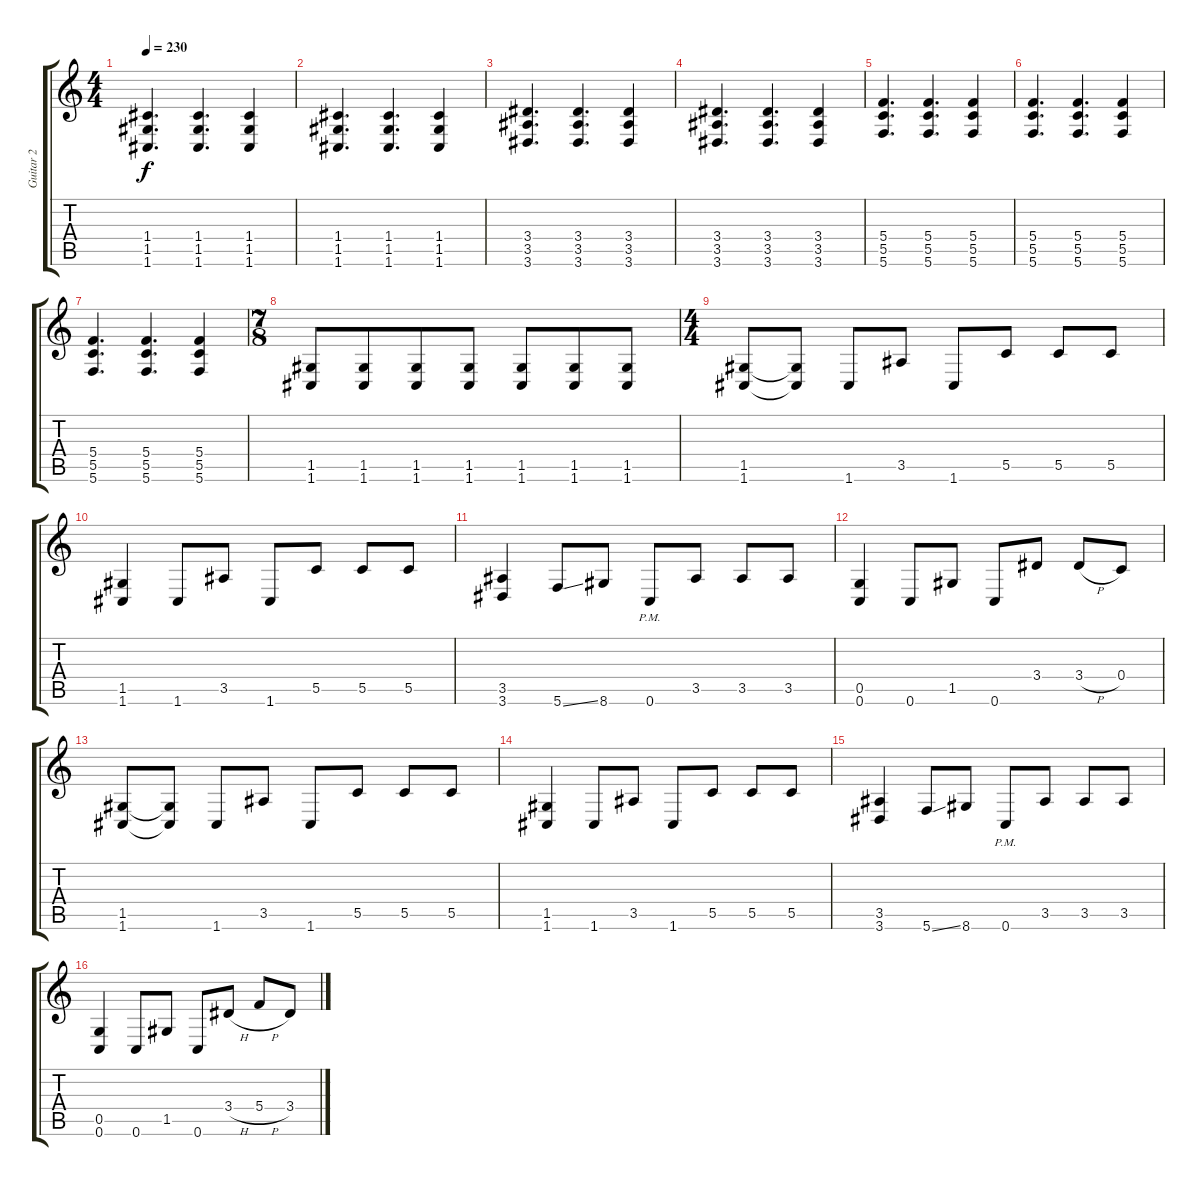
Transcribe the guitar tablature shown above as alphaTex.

\track ("Guitar 2" "Guitar 2") {instrument distortionguitar}
\staff {score tabs}
\tuning (D4 A3 F3 C3 G2 C2) {hide}
\ts (4 4)
\tempo 230
\clef g2
\ks c
(1.4 1.5 1.6).4{d dy f} (1.4 1.5 1.6).4{d} (1.4 1.5 1.6).4 |
(1.4 1.5 1.6).4{d} (1.4 1.5 1.6).4{d} (1.4 1.5 1.6).4 |
(3.4 3.5 3.6).4{d} (3.4 3.5 3.6).4{d} (3.4 3.5 3.6).4 |
(3.4 3.5 3.6).4{d} (3.4 3.5 3.6).4{d} (3.4 3.5 3.6).4 |
(5.4 5.5 5.6).4{d} (5.4 5.5 5.6).4{d} (5.4 5.5 5.6).4 |
(5.4 5.5 5.6).4{d} (5.4 5.5 5.6).4{d} (5.4 5.5 5.6).4 |
(5.4 5.5 5.6).4{d} (5.4 5.5 5.6).4{d} (5.4 5.5 5.6).4 |
\ts (7 8)
(1.5 1.6).8 (1.5 1.6).8 (1.5 1.6).8 (1.5 1.6).8 (1.5 1.6).8 (1.5 1.6).8 (1.5 1.6).8 |
\ts (4 4)
(1.5 1.6).8 (1.5{t} 1.6{t}).8 1.6.8 3.5.8 1.6.8 5.5.8 5.5.8 5.5.8 |
(1.5 1.6).4 1.6.8 3.5.8 1.6.8 5.5.8 5.5.8 5.5.8 |
(3.5 3.6).4 5.6{ss}.8 8.6.8 0.6{pm}.8 3.5.8 3.5.8 3.5.8 |
(0.5 0.6).4 0.6.8 1.5.8 0.6.8 3.4.8 3.4{h}.8 0.4.8 |
(1.5 1.6).8 (1.5{t} 1.6{t}).8 1.6.8 3.5.8 1.6.8 5.5.8 5.5.8 5.5.8 |
(1.5 1.6).4 1.6.8 3.5.8 1.6.8 5.5.8 5.5.8 5.5.8 |
(3.5 3.6).4 5.6{ss}.8 8.6.8 0.6{pm}.8 3.5.8 3.5.8 3.5.8 |
(0.5 0.6).4 0.6.8 1.5.8 0.6.8 3.4{h}.8 5.4{h}.8 3.4.8
